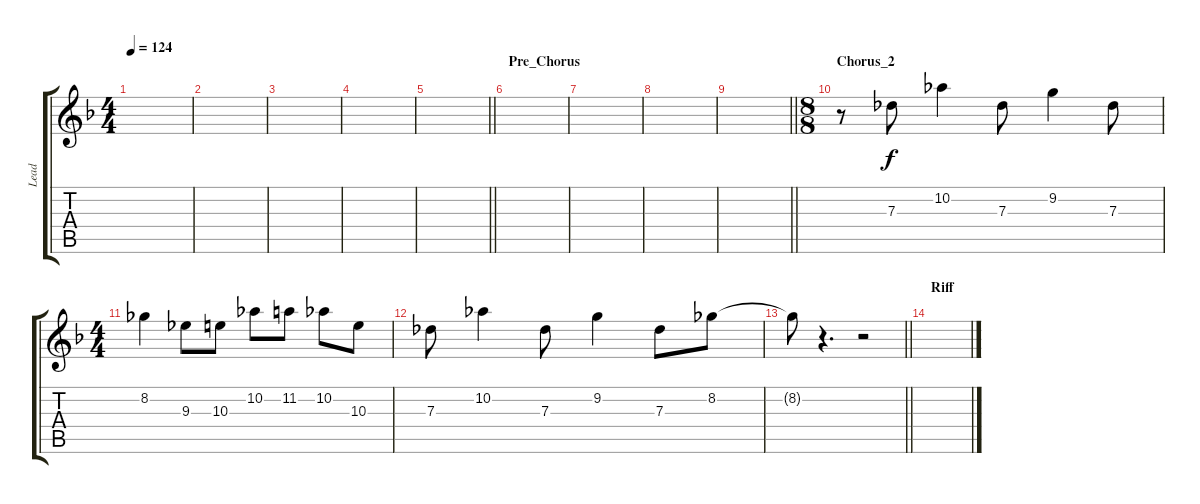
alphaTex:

\track ("Lead" "Lead") {instrument acousticguitarnylon}
\staff {score tabs}
\tuning (Eb4 Bb3 Gb3 Db3 Ab2 Eb2) {hide}
\ts (4 4)
\tempo 124
\clef g2
\ks f
|
|
|
|
\barLineRight lightlight
|
\section ("" "Pre_Chorus")
|
|
|
\barLineRight lightlight
|
\ts (8 8)
\section ("" "Chorus_2")
r.8 7.3.8 10.2.4 7.3.8 9.2.4 7.3.8 |
\ts (4 4)
8.2.4 9.3.8 10.3.8 10.2.8 11.2.8 10.2.8 10.3.8 |
7.3.8 10.2.4 7.3.8 9.2.4 7.3.8 8.2.8 |
\barLineRight lightlight
8.2{t}.8 r.4{d} r.2 |
\section ("" "Riff")
